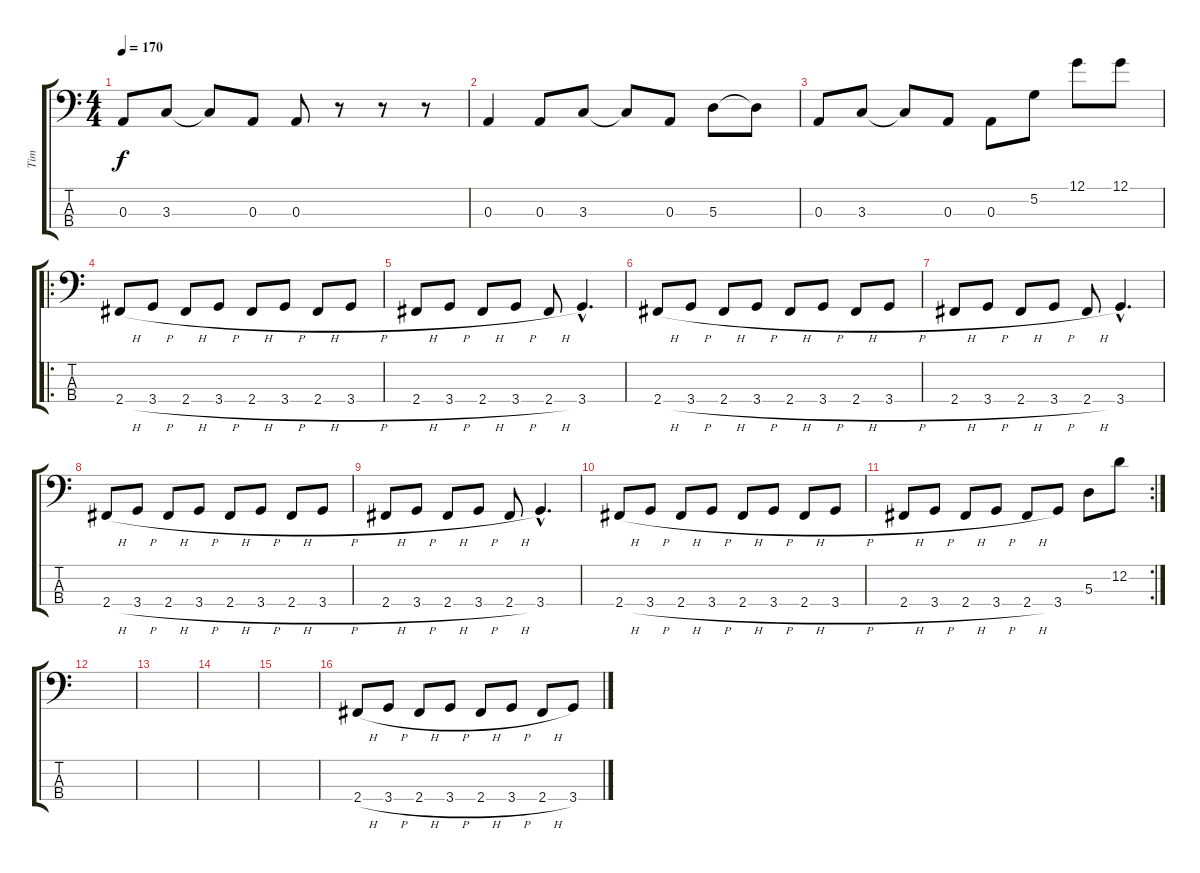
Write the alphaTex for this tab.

\track ("Tim" "Tim") {instrument electricbassfinger}
\staff {score tabs}
\tuning (G2 D2 A1 E1) {hide}
\ts (4 4)
\tempo 170
\clef f4
\ks c
0.3.8{dy f} 3.3.8 3.3{t}.8 0.3.8 0.3.8 r.8 r.8 r.8 |
0.3.4 0.3.8 3.3.8 3.3{t}.8 0.3.8 5.3.8 5.3{t}.8 |
0.3.8 3.3.8 3.3{t}.8 0.3.8 0.3.8 5.2.8 12.1.8 12.1.8 |
\ro
2.4{h}.8 3.4{h}.8 2.4{h}.8 3.4{h}.8 2.4{h}.8 3.4{h}.8 2.4{h}.8 3.4{h}.8 |
2.4{h}.8 3.4{h}.8 2.4{h}.8 3.4{h}.8 2.4{h}.8 3.4{hac}.4{d} |
2.4{h}.8 3.4{h}.8 2.4{h}.8 3.4{h}.8 2.4{h}.8 3.4{h}.8 2.4{h}.8 3.4{h}.8 |
2.4{h}.8 3.4{h}.8 2.4{h}.8 3.4{h}.8 2.4{h}.8 3.4{hac}.4{d} |
2.4{h}.8 3.4{h}.8 2.4{h}.8 3.4{h}.8 2.4{h}.8 3.4{h}.8 2.4{h}.8 3.4{h}.8 |
2.4{h}.8 3.4{h}.8 2.4{h}.8 3.4{h}.8 2.4{h}.8 3.4{hac}.4{d} |
2.4{h}.8 3.4{h}.8 2.4{h}.8 3.4{h}.8 2.4{h}.8 3.4{h}.8 2.4{h}.8 3.4{h}.8 |
\rc 2
2.4{h}.8 3.4{h}.8 2.4{h}.8 3.4{h}.8 2.4{h}.8 3.4.8 5.3.8 12.2.8 |
|
|
|
|
2.4{h}.8 3.4{h}.8 2.4{h}.8 3.4{h}.8 2.4{h}.8 3.4{h}.8 2.4{h}.8 3.4{h}.8
